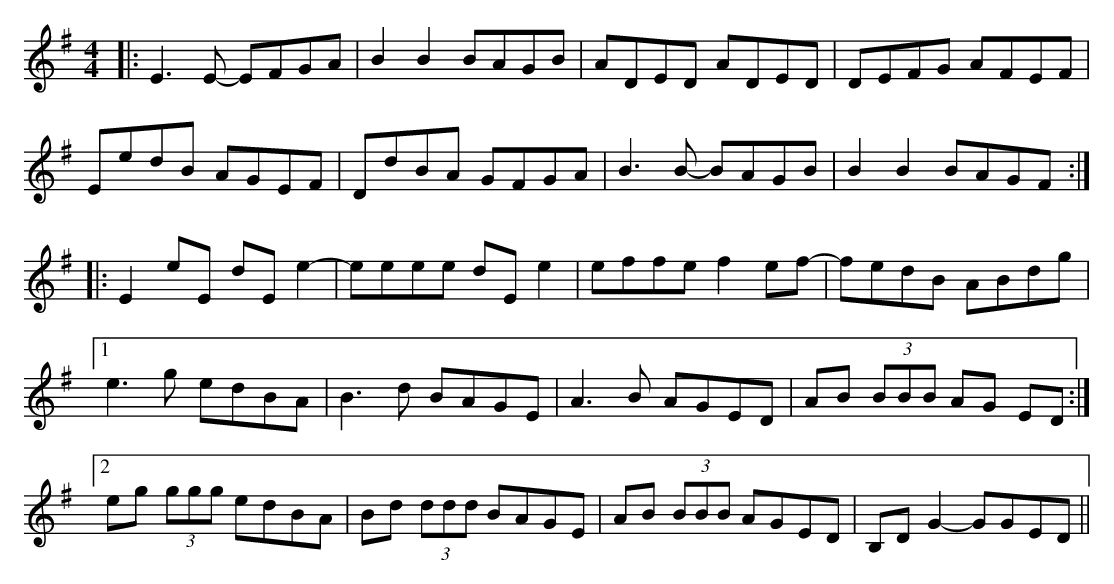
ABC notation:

X:1
M:4/4
K:Emin
|:E3E- EFGA|B2B2 BAGB|ADED ADED|DEFG AFEF|
EedB AGEF|DdBA GFGA|B3B- BAGB|B2B2 BAGF:|
|:E2eE dEe2-|eeee dEe2|effe f2ef-|fedB ABdg|
[1 e3g edBA|B3d BAGE|A3B AGED|AB (3BBB AG ED:|
[2 eg (3ggg edBA|Bd (3ddd BAGE|AB (3BBB AGED|B,DG2- GGED||
